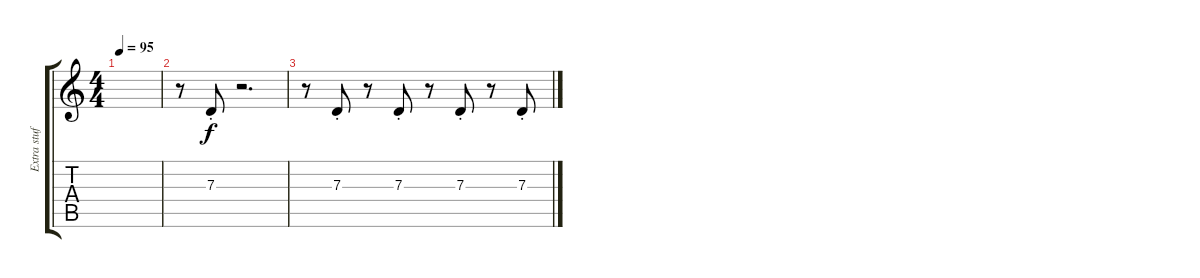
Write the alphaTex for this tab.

\track ("Extra stuff" "Extra stuf") {instrument drawbarorgan}
\staff {score tabs}
\tuning (E4 B3 G3 D3 A2 E2) {hide}
\ts (4 4)
\tempo 95
\clef g2
\ks c
|
r.8{volume 14 balance 13 instrument electricguitarjazz} 7.3{st}.8 r.2{d} |
r.8 7.3{st}.8 r.8 7.3{st}.8 r.8 7.3{st}.8 r.8 7.3{st}.8
